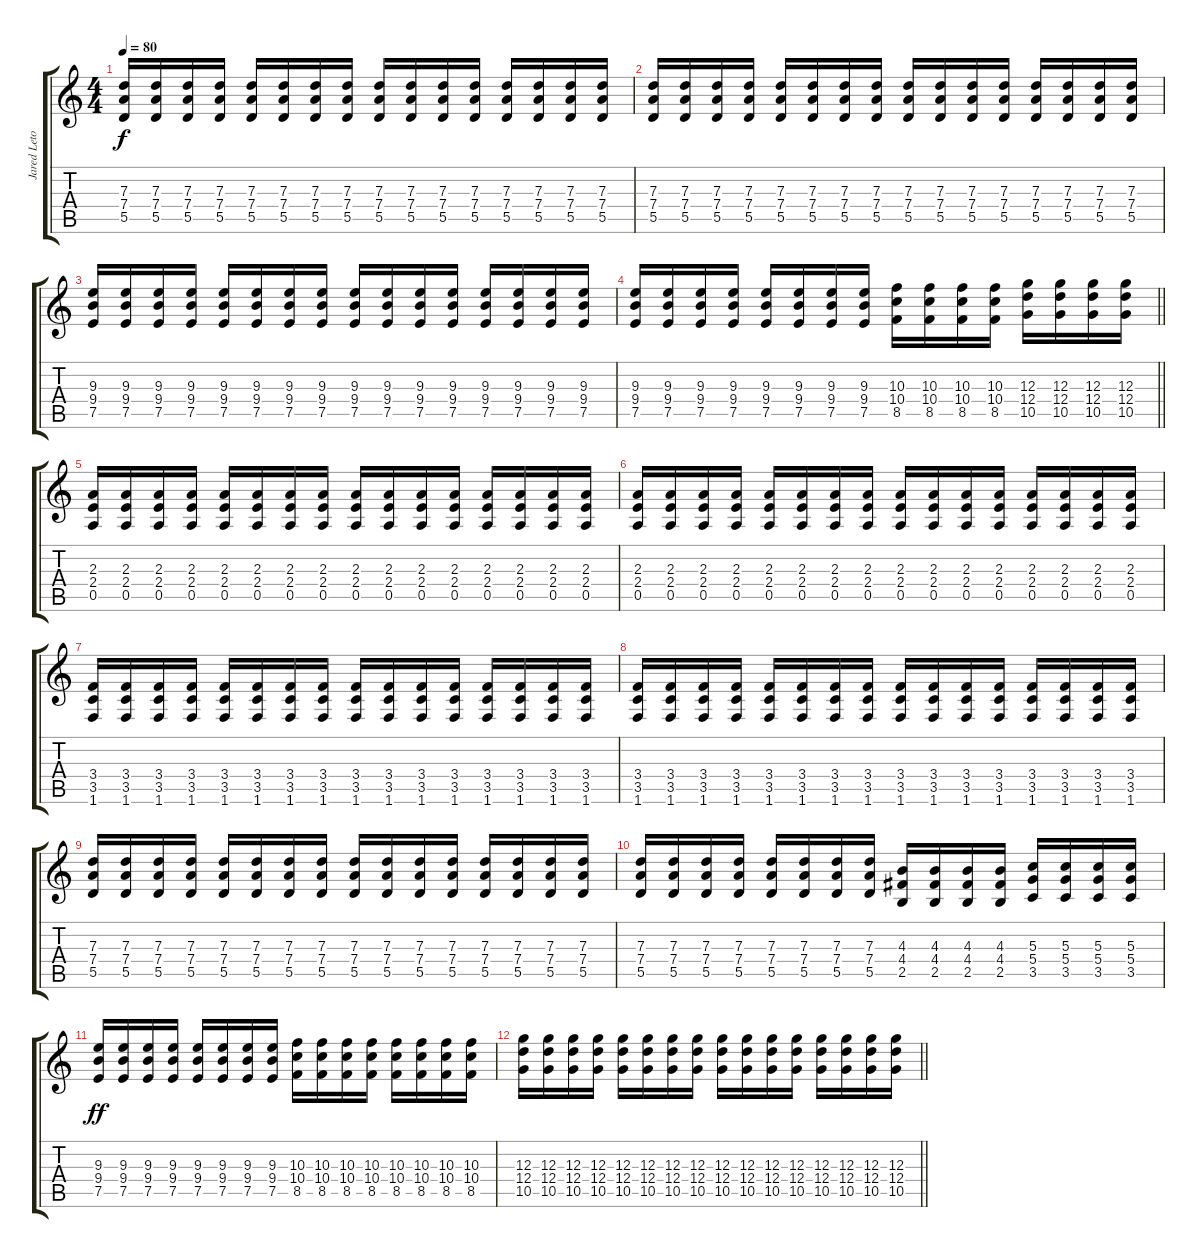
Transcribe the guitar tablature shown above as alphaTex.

\track ("Jared Leto - Guitar" "Jared Leto") {instrument distortionguitar}
\staff {score tabs}
\tuning (E4 B3 G3 D3 A2 E2) {hide}
\ts (4 4)
\tempo 80
\clef g2
\ks c
(7.3 7.4 5.5).16{dy f} (7.3 7.4 5.5).16 (7.3 7.4 5.5).16 (7.3 7.4 5.5).16 (7.3 7.4 5.5).16 (7.3 7.4 5.5).16 (7.3 7.4 5.5).16 (7.3 7.4 5.5).16 (7.3 7.4 5.5).16 (7.3 7.4 5.5).16 (7.3 7.4 5.5).16 (7.3 7.4 5.5).16 (7.3 7.4 5.5).16 (7.3 7.4 5.5).16 (7.3 7.4 5.5).16 (7.3 7.4 5.5).16 |
(7.3 7.4 5.5).16 (7.3 7.4 5.5).16 (7.3 7.4 5.5).16 (7.3 7.4 5.5).16 (7.3 7.4 5.5).16 (7.3 7.4 5.5).16 (7.3 7.4 5.5).16 (7.3 7.4 5.5).16 (7.3 7.4 5.5).16 (7.3 7.4 5.5).16 (7.3 7.4 5.5).16 (7.3 7.4 5.5).16 (7.3 7.4 5.5).16 (7.3 7.4 5.5).16 (7.3 7.4 5.5).16 (7.3 7.4 5.5).16 |
(9.3 9.4 7.5).16 (9.3 9.4 7.5).16 (9.3 9.4 7.5).16 (9.3 9.4 7.5).16 (9.3 9.4 7.5).16 (9.3 9.4 7.5).16 (9.3 9.4 7.5).16 (9.3 9.4 7.5).16 (9.3 9.4 7.5).16 (9.3 9.4 7.5).16 (9.3 9.4 7.5).16 (9.3 9.4 7.5).16 (9.3 9.4 7.5).16 (9.3 9.4 7.5).16 (9.3 9.4 7.5).16 (9.3 9.4 7.5).16 |
\barLineRight lightlight
(9.3 9.4 7.5).16 (9.3 9.4 7.5).16 (9.3 9.4 7.5).16 (9.3 9.4 7.5).16 (9.3 9.4 7.5).16 (9.3 9.4 7.5).16 (9.3 9.4 7.5).16 (9.3 9.4 7.5).16 (10.3 10.4 8.5).16 (10.3 10.4 8.5).16 (10.3 10.4 8.5).16 (10.3 10.4 8.5).16 (12.3 12.4 10.5).16 (12.3 12.4 10.5).16 (12.3 12.4 10.5).16 (12.3 12.4 10.5).16 |
(2.3 2.4 0.5).16 (2.3 2.4 0.5).16 (2.3 2.4 0.5).16 (2.3 2.4 0.5).16 (2.3 2.4 0.5).16 (2.3 2.4 0.5).16 (2.3 2.4 0.5).16 (2.3 2.4 0.5).16 (2.3 2.4 0.5).16 (2.3 2.4 0.5).16 (2.3 2.4 0.5).16 (2.3 2.4 0.5).16 (2.3 2.4 0.5).16 (2.3 2.4 0.5).16 (2.3 2.4 0.5).16 (2.3 2.4 0.5).16 |
(2.3 2.4 0.5).16 (2.3 2.4 0.5).16 (2.3 2.4 0.5).16 (2.3 2.4 0.5).16 (2.3 2.4 0.5).16 (2.3 2.4 0.5).16 (2.3 2.4 0.5).16 (2.3 2.4 0.5).16 (2.3 2.4 0.5).16 (2.3 2.4 0.5).16 (2.3 2.4 0.5).16 (2.3 2.4 0.5).16 (2.3 2.4 0.5).16 (2.3 2.4 0.5).16 (2.3 2.4 0.5).16 (2.3 2.4 0.5).16 |
(3.4 3.5 1.6).16 (3.4 3.5 1.6).16 (3.4 3.5 1.6).16 (3.4 3.5 1.6).16 (3.4 3.5 1.6).16 (3.4 3.5 1.6).16 (3.4 3.5 1.6).16 (3.4 3.5 1.6).16 (3.4 3.5 1.6).16 (3.4 3.5 1.6).16 (3.4 3.5 1.6).16 (3.4 3.5 1.6).16 (3.4 3.5 1.6).16 (3.4 3.5 1.6).16 (3.4 3.5 1.6).16 (3.4 3.5 1.6).16 |
(3.4 3.5 1.6).16 (3.4 3.5 1.6).16 (3.4 3.5 1.6).16 (3.4 3.5 1.6).16 (3.4 3.5 1.6).16 (3.4 3.5 1.6).16 (3.4 3.5 1.6).16 (3.4 3.5 1.6).16 (3.4 3.5 1.6).16 (3.4 3.5 1.6).16 (3.4 3.5 1.6).16 (3.4 3.5 1.6).16 (3.4 3.5 1.6).16 (3.4 3.5 1.6).16 (3.4 3.5 1.6).16 (3.4 3.5 1.6).16 |
(7.3 7.4 5.5).16 (7.3 7.4 5.5).16 (7.3 7.4 5.5).16 (7.3 7.4 5.5).16 (7.3 7.4 5.5).16 (7.3 7.4 5.5).16 (7.3 7.4 5.5).16 (7.3 7.4 5.5).16 (7.3 7.4 5.5).16 (7.3 7.4 5.5).16 (7.3 7.4 5.5).16 (7.3 7.4 5.5).16 (7.3 7.4 5.5).16 (7.3 7.4 5.5).16 (7.3 7.4 5.5).16 (7.3 7.4 5.5).16 |
(7.3 7.4 5.5).16 (7.3 7.4 5.5).16 (7.3 7.4 5.5).16 (7.3 7.4 5.5).16 (7.3 7.4 5.5).16 (7.3 7.4 5.5).16 (7.3 7.4 5.5).16 (7.3 7.4 5.5).16 (4.3 4.4 2.5).16 (4.3 4.4 2.5).16 (4.3 4.4 2.5).16 (4.3 4.4 2.5).16 (5.3 5.4 3.5).16 (5.3 5.4 3.5).16 (5.3 5.4 3.5).16 (5.3 5.4 3.5).16 |
(9.3 9.4 7.5).16{dy ff} (9.3 9.4 7.5).16 (9.3 9.4 7.5).16 (9.3 9.4 7.5).16 (9.3 9.4 7.5).16 (9.3 9.4 7.5).16 (9.3 9.4 7.5).16 (9.3 9.4 7.5).16 (10.3 10.4 8.5).16 (10.3 10.4 8.5).16 (10.3 10.4 8.5).16 (10.3 10.4 8.5).16 (10.3 10.4 8.5).16 (10.3 10.4 8.5).16 (10.3 10.4 8.5).16 (10.3 10.4 8.5).16 |
\barLineRight lightlight
(12.3 12.4 10.5).16 (12.3 12.4 10.5).16 (12.3 12.4 10.5).16 (12.3 12.4 10.5).16 (12.3 12.4 10.5).16 (12.3 12.4 10.5).16 (12.3 12.4 10.5).16 (12.3 12.4 10.5).16 (12.3 12.4 10.5).16 (12.3 12.4 10.5).16 (12.3 12.4 10.5).16 (12.3 12.4 10.5).16 (12.3 12.4 10.5).16 (12.3 12.4 10.5).16 (12.3 12.4 10.5).16 (12.3 12.4 10.5).16
